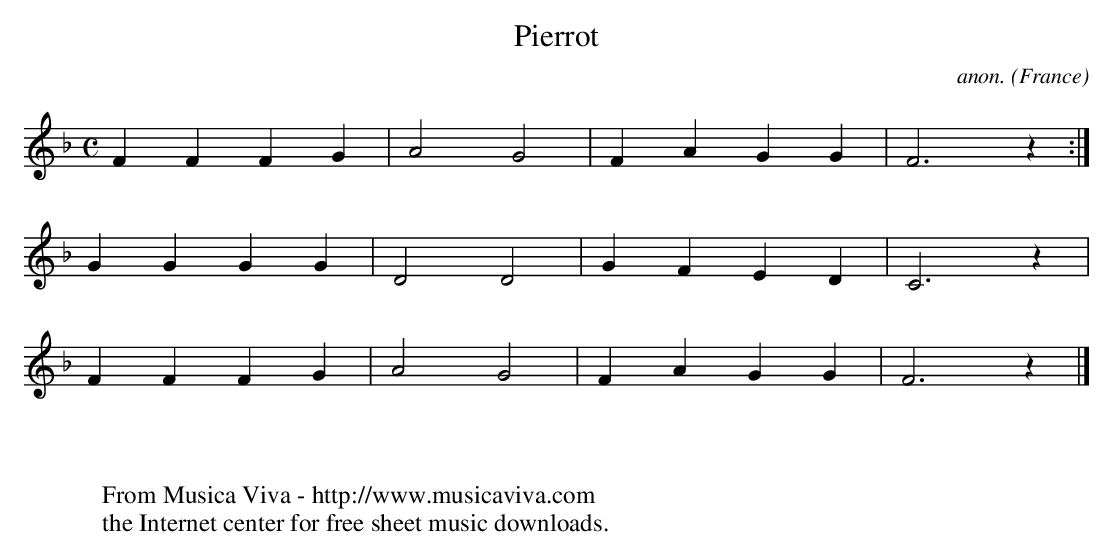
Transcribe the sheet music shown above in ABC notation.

X:1
T:Pierrot
C:anon.
O:France
M:C
L:1/4
K:F
FFFG|A2G2|FAGG|F3 z:|
GGGG|D2D2|GFED|C3 z|
FFFG|A2G2|FAGG|F3 z|]
W:
W:
W:  From Musica Viva - http://www.musicaviva.com
W:  the Internet center for free sheet music downloads.
